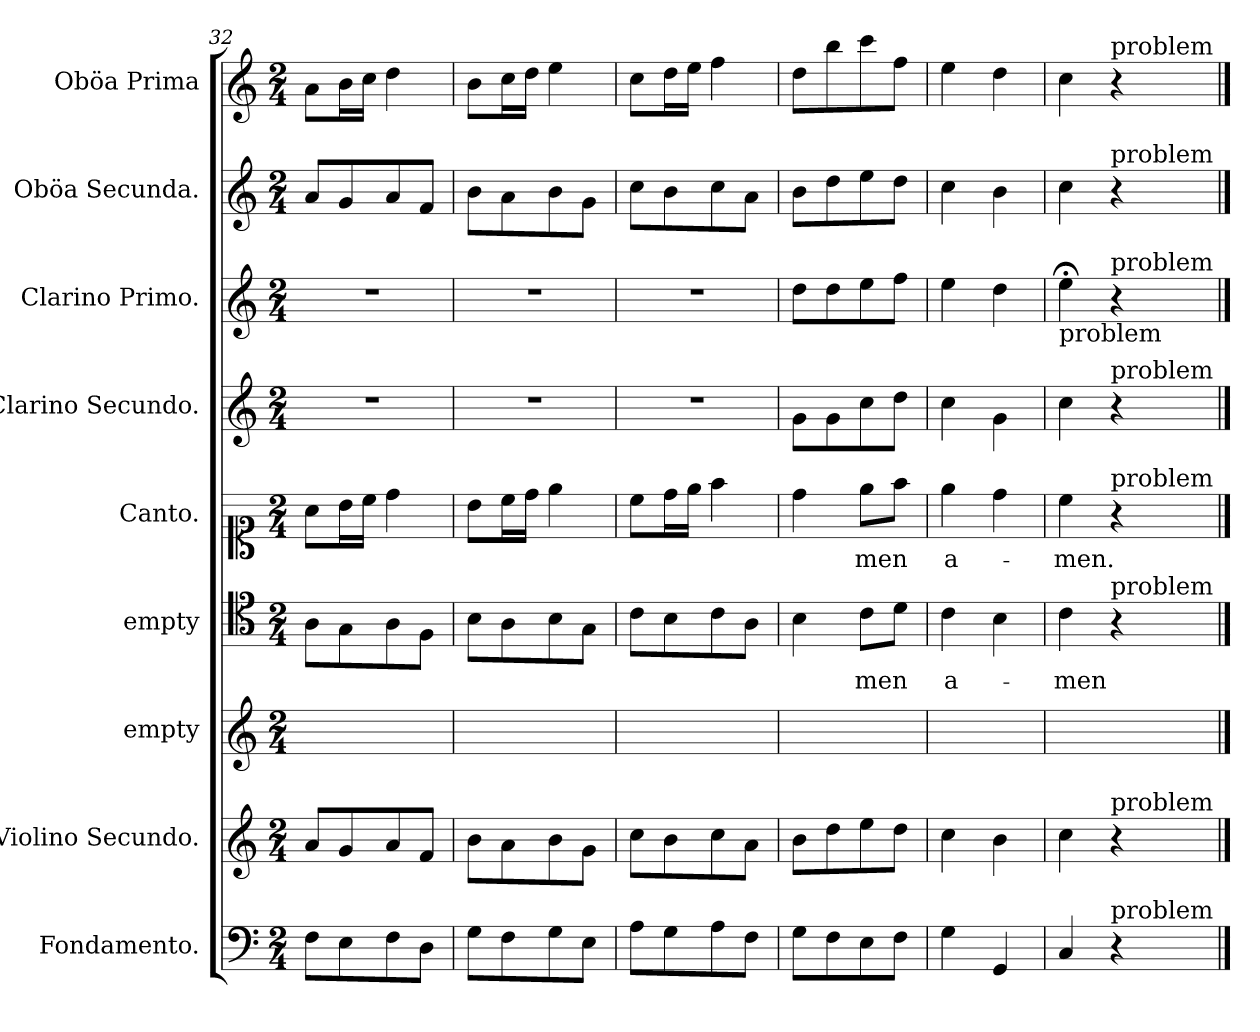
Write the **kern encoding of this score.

**kern	**kern	**kern	**kern	**text	**kern	**text	**kern	**kern	**kern	**kern
*part9	*part8	*part7	*part6	*part6	*part5	*part5	*part4	*part3	*part2	*part1
*staff9	*staff8	*staff7	*staff6	*staff6	*staff5	*staff5	*staff4	*staff3	*staff2	*staff1
*I"Fondamento.	*I"Violino Secundo.	*I"empty	*I"empty	*	*I"Canto.	*	*I"Clarino Secundo.	*I"Clarino Primo.	*I"Oböa Secunda.	*I"Oböa Prima
*	*I'vl 2	*	*	*	*	*	*I'clno 2	*I'clno 1	*I'ob 2	*I'ob 1
*clefF4	*clefG2	*clefG2	*clefC4	*	*clefC1	*	*clefG2	*clefG2	*clefG2	*clefG2
*k[]	*k[]	*k[]	*k[]	*	*k[]	*	*k[]	*k[]	*k[]	*k[]
*C:	*C:	*C:	*C:	*	*C:	*	*C:	*C:	*C:	*C:
*M2/4	*M2/4	*M2/4	*M2/4	*	*M2/4	*	*M2/4	*M2/4	*M2/4	*M2/4
=32	=32	=32	=32	=32	=32	=32	=32	=32	=32	=32
8F\L	8a/L	2ryy	8A\L	.	8a\L	.	2r	2r	8a/L	8a\L
8E\	8g/	.	8G\	.	16b\L	.	.	.	8g/	16b\L
.	.	.	.	.	16cc\JJ	.	.	.	.	16cc\JJ
8F\	8a/	.	8A\	.	4dd\	.	.	.	8a/	4dd\
8D\J	8f/J	.	8F\J	.	.	.	.	.	8f/J	.
=33	=33	=33	=33	=33	=33	=33	=33	=33	=33	=33
8G\L	8b\L	2ryy	8B\L	.	8b\L	.	2r	2r	8b\L	8b\L
8F\	8a\	.	8A\	.	16cc\L	.	.	.	8a\	16cc\L
.	.	.	.	.	16dd\JJ	.	.	.	.	16dd\JJ
8G\	8b\	.	8B\	.	4ee\	.	.	.	8b\	4ee\
8E\J	8g\J	.	8G\J	.	.	.	.	.	8g\J	.
=34	=34	=34	=34	=34	=34	=34	=34	=34	=34	=34
8A\L	8cc\L	2ryy	8c\L	.	8cc\L	.	2r	2r	8cc\L	8cc\L
8G\	8b\	.	8B\	.	16dd\L	.	.	.	8b\	16dd\L
.	.	.	.	.	16ee\JJ	.	.	.	.	16ee\JJ
8A\	8cc\	.	8c\	.	4ff\	.	.	.	8cc\	4ff\
8F\J	8a\J	.	8A\J	.	.	.	.	.	8a\J	.
=35	=35	=35	=35	=35	=35	=35	=35	=35	=35	=35
8G\L	8b\L	2ryy	4B\	.	4dd\	.	8g\L	8dd\L	8b\L	8dd\L
8F\	8dd\	.	.	.	.	.	8g\	8dd\	8dd\	8bb\
8E\	8ee\	.	8c\L	-men	8ee\L	-men	8cc\	8ee\	8ee\	8ccc\
8F\J	8dd\J	.	8d\J	.	8ff\J	.	8dd\J	8ff\J	8dd\J	8ff\J
=36	=36	=36	=36	=36	=36	=36	=36	=36	=36	=36
4G\	4cc\	2ryy	4c\	a-	4ee\	a-	4cc\	4ee\	4cc\	4ee\
4GG/	4b\	.	4B\	.	4dd\	.	4g\	4dd\	4b\	4dd\
=37	=37	=37	=37	=37	=37	=37	=37	=37	=37	=37
!	!	!	!	!	!	!	!	!LO:TX:b:t=problem	!	!
4C/	4cc\	2ryy	4c\	-men	4cc\	-men.	4cc\	4ee;<\	4cc\	4cc\
!	!	!	!	!	!	!	!	!	!	!LO:TX:a:t=problem
!	!	!	!	!	!	!	!	!	!LO:TX:a:t=problem	!
!	!	!	!	!	!	!	!	!LO:TX:a:t=problem	!	!
!	!	!	!	!	!	!	!LO:TX:a:t=problem	!	!	!
!	!	!	!	!	!LO:TX:a:t=problem	!	!	!	!	!
!	!	!	!LO:TX:a:t=problem	!	!	!	!	!	!	!
!	!LO:TX:a:t=problem	!	!	!	!	!	!	!	!	!
!LO:TX:a:t=problem	!	!	!	!	!	!	!	!	!	!
4r	4r	.	4r	.	4r	.	4r	4r	4r	4r
==	==	==	==	==	==	==	==	==	==	==
*-	*-	*-	*-	*-	*-	*-	*-	*-	*-	*-
